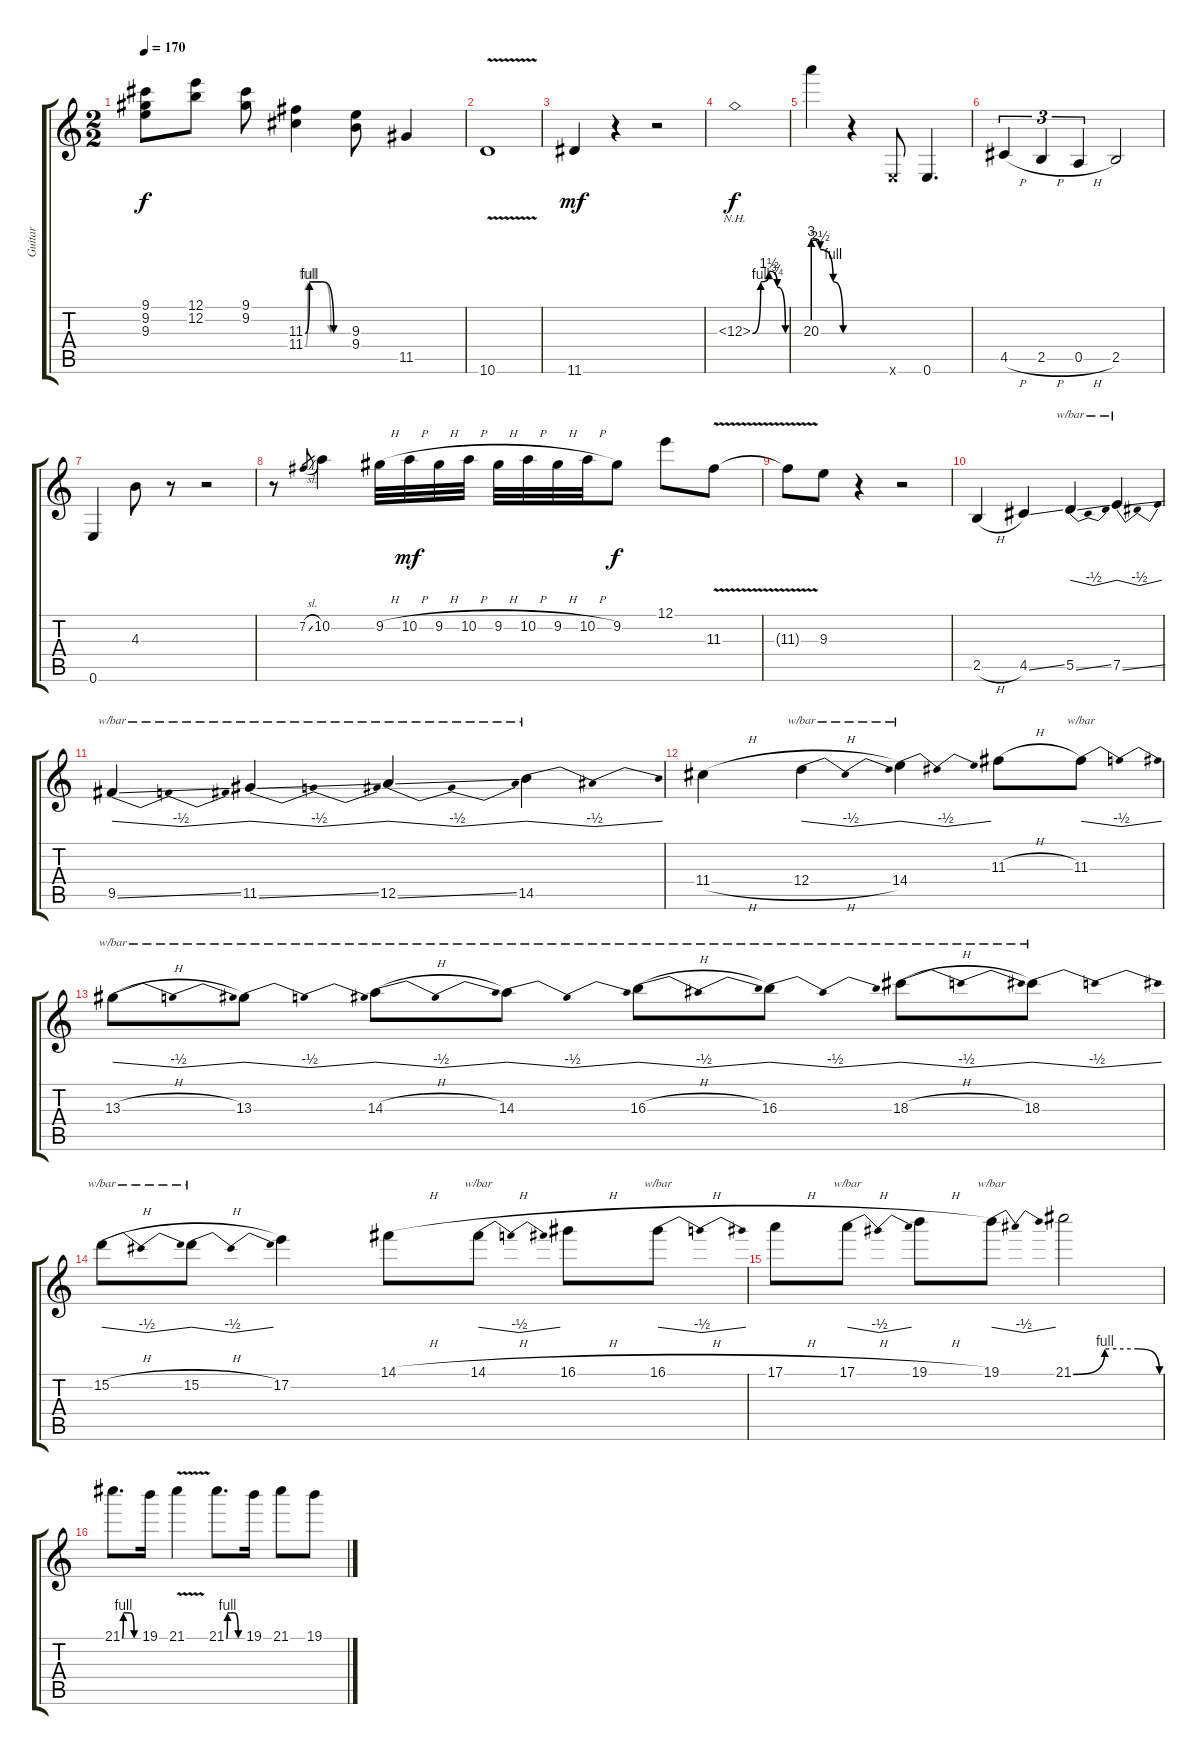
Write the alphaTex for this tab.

\track ("Guitar" "Guitar") {mute instrument electricguitarclean}
\staff {score tabs}
\tuning (E4 B3 G3 D3 A2 E2) {hide}
\ts (2 2)
\tempo 170
\clef g2
\ks c
(9.1 9.2 9.3).8{dy f} (12.1 12.2).8 (9.1 9.2).8 (11.3{be (custom 0 0 6 4 15 4 24 4 40 0 45 0 60 0)} 11.4{be (custom 0 0 4 4 15 4 25 4 36 0 45 0 60 0)}).4 (9.3 9.4).8 11.5.4 |
10.6{v}.1 |
11.6.4{dy mf} r.4 r.2 |
26.3{be (custom 0 0 15 4 30 6 45 3 60 0) nh}.1{dy f} |
20.3{be (custom 0 12 14 10 40 4 60 0)}.4 r.4 0.6{x}.8 0.6.4{d instrument overdrivenguitar} |
4.5{h}.4{tu (3 2)} 2.5{h}.4{tu (3 2)} 0.5{h}.4{tu (3 2)} 2.5.2 |
0.6.4 4.3.8 r.8 r.2 |
r.8 7.2{sl}.8{gr} 10.2.4 9.2{h}.32 10.2{h}.32{dy mf} 9.2{h}.32 10.2{h}.32 9.2{h}.32 10.2{h}.32 9.2{h}.32 10.2{h}.32 9.2.8{dy f} 12.1.8 11.3{v}.8 |
11.3{t}.8 9.3.8 r.4 r.2 |
2.5{h}.4 4.5{ss}.4 5.5{ss}.4{tbe (dip default 0 0 30 -2 60 0)} 7.5{ss}.4{tbe (dip default 0 0 30 -2 60 0)} |
9.5{ss}.4{tbe (dip default 0 0 30 -2 60 0)} 11.5{ss}.4{tbe (dip default 0 0 30 -2 60 0)} 12.5{ss}.4{tbe (dip default 0 0 30 -2 60 0)} 14.5.4{tbe (dip default 0 0 30 -2 60 0)} |
11.4{h}.4 12.4{h}.4{tbe (dip default 0 0 30 -2 60 0)} 14.4.4{tbe (dip default 0 0 30 -2 60 0)} 11.3{h}.8 11.3.8{tbe (dip default 0 0 30 -2 60 0)} |
13.3{h}.8{tbe (dip default 0 0 30 -2 60 0)} 13.3.8{tbe (dip default 0 0 30 -2 60 0)} 14.3{h}.8{tbe (dip default 0 0 30 -2 60 0)} 14.3.8{tbe (dip default 0 0 30 -2 60 0)} 16.3{h}.8{tbe (dip default 0 0 30 -2 60 0)} 16.3.8{tbe (dip default 0 0 30 -2 60 0)} 18.3{h}.8{tbe (dip default 0 0 30 -2 60 0)} 18.3.8{tbe (dip default 0 0 30 -2 60 0)} |
15.2{h}.8{tbe (dip default 0 0 30 -2 60 0)} 15.2{h}.8{tbe (dip default 0 0 30 -2 60 0)} 17.2.4 14.1{h}.8 14.1{h}.8{tbe (dip default 0 0 30 -2 60 0)} 16.1{h}.8 16.1{h}.8{tbe (dip default 0 0 30 -2 60 0)} |
17.1{h}.8 17.1{h}.8{tbe (dip default 0 0 30 -2 60 0)} 19.1{h}.8 19.1.8{tbe (dip default 0 0 30 -2 60 0)} 21.1{be (custom 0 0 22 4 30 4 45 4 60 0)}.2 |
21.1{be (custom 0 0 4 4 15 4 30 4 45 0 60 0)}.8{d} 19.1.16 21.1{v}.4 21.1{be (custom 0 0 4 4 15 4 30 4 45 0 60 0)}.8{d} 19.1.16 21.1.8 19.1.8
